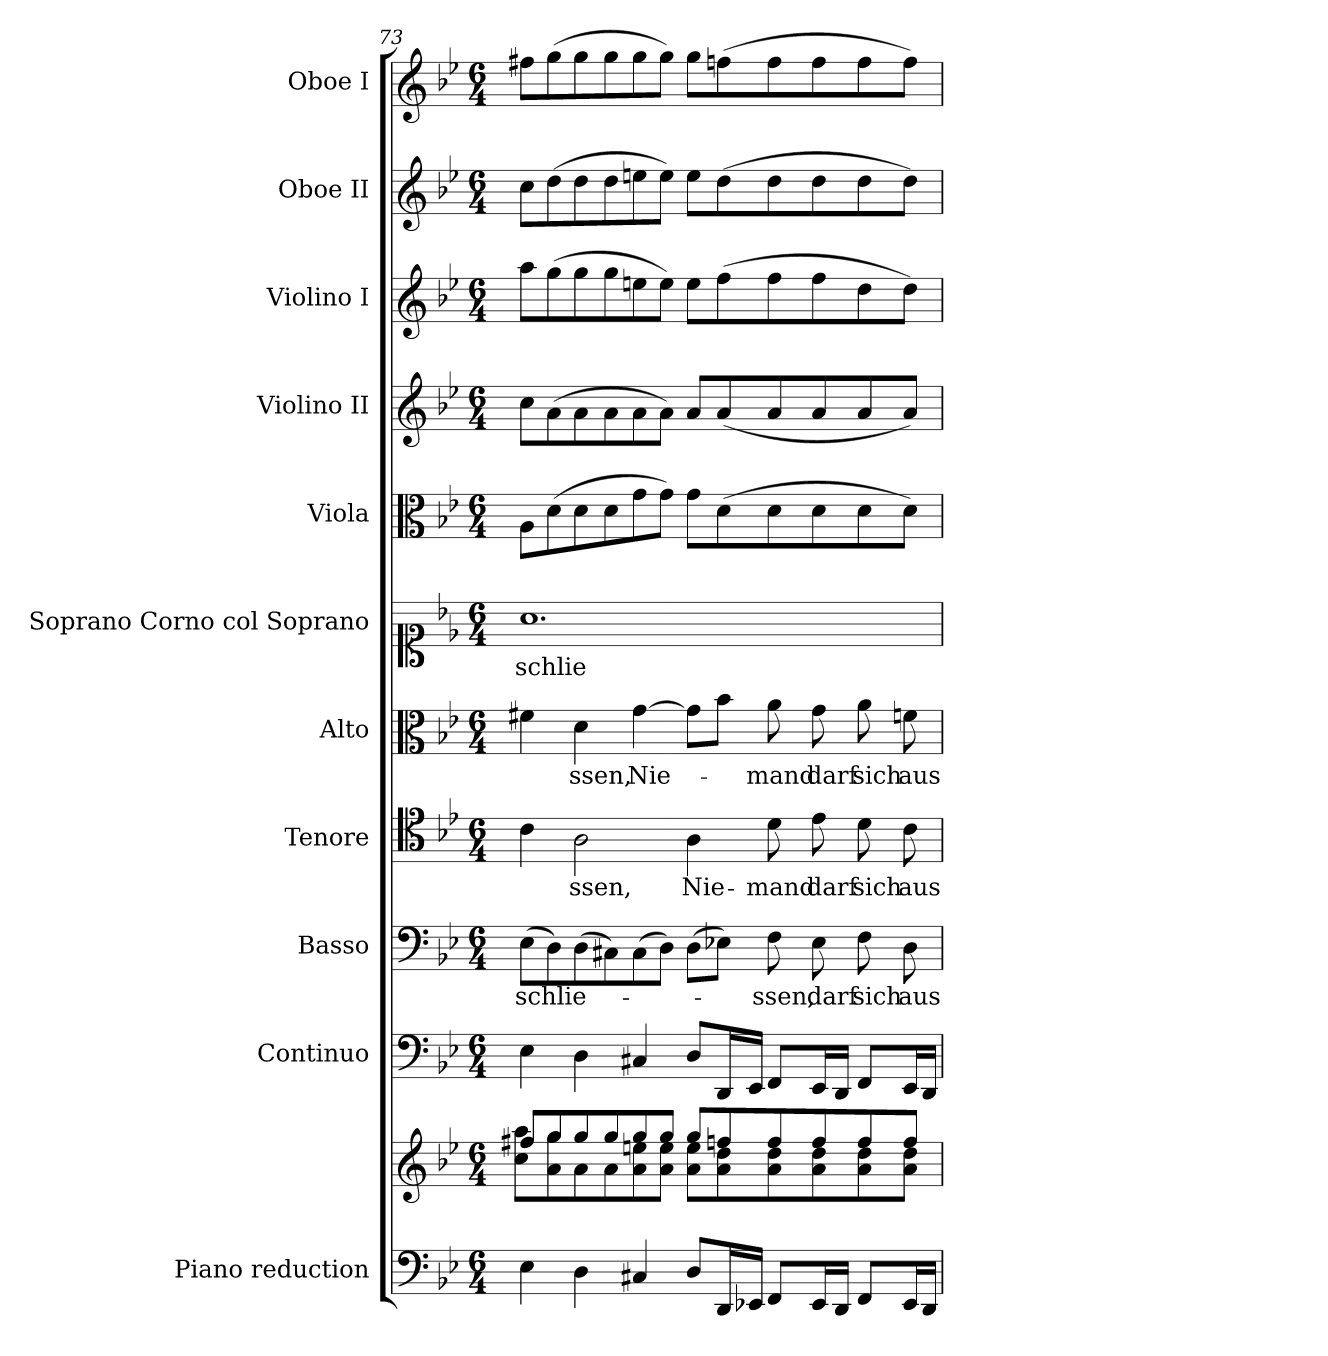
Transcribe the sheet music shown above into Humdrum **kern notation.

**kern	**kern	**kern	**kern	**text	**kern	**text	**kern	**text	**kern	**text	**kern	**kern	**kern	**kern	**kern
*part11	*part11	*part10	*part9	*part9	*part8	*part8	*part7	*part7	*part6	*part6	*part5	*part4	*part3	*part2	*part1
*staff12	*staff11	*staff10	*staff9	*staff9	*staff8	*staff8	*staff7	*staff7	*staff6	*staff6	*staff5	*staff4	*staff3	*staff2	*staff1
*I"Piano reduction	*	*I"Continuo	*I"Basso	*	*I"Tenore	*	*I"Alto	*	*I"Soprano Corno col Soprano	*	*I"Viola	*I"Violino II	*I"Violino I	*I"Oboe II	*I"Oboe I
*I'Pno	*	*	*	*	*	*	*	*	*	*	*I'Vla	*I'Vln	*I'Vln	*I'Ob	*I'Ob
*clefF4	*clefG2	*clefF4	*clefF4	*	*clefC4	*	*clefC3	*	*clefC1	*	*clefC3	*clefG2	*clefG2	*clefG2	*clefG2
*k[b-e-]	*k[b-e-]	*k[b-e-]	*k[b-e-]	*	*k[b-e-]	*	*k[b-e-]	*	*k[b-e-]	*	*k[b-e-]	*k[b-e-]	*k[b-e-]	*k[b-e-]	*k[b-e-]
*M6/4	*M6/4	*M6/4	*M6/4	*	*M6/4	*	*M6/4	*	*M6/4	*	*M6/4	*M6/4	*M6/4	*M6/4	*M6/4
=73	=73	=73	=73	=73	=73	=73	=73	=73	=73	=73	=73	=73	=73	=73	=73
*	*^	*	*	*	*	*	*	*	*	*	*	*	*	*	*
!	!	!	!	!	!LO:LY:b	!	!	!	!	!	!LO:LY:b	!	!	!	!	!
4E-\	8ff#X/L	8cc\ 8aa\L	4E-\	(8E-\L	-schlie-	4c\	.	4f#X\	.	1.a	-schlie-	8A\L	8cc\L	8aa\L	8cc\L	8ff#X\L
.	8gg/	8a\ 8gg\	.	8D\)	.	.	.	.	.	.	.	(8d\	(8a\	(8gg\	(8dd\	(8gg\
!	!	!	!	!	!	!	!LO:LY:b	!	!LO:LY:b	!	!	!	!	!	!	!
4D\	8gg/	8a\	4D\	(8D\	.	2A\	-ssen,	4d\	-ssen,	.	.	8d\	8a\	8gg\	8dd\	8gg\
.	8gg/	8a\	.	8C#X\)	.	.	.	.	.	.	.	8d\	8a\	8gg\	8dd\	8gg\
!	!	!	!	!	!	!	!	!	!LO:LY:b	!	!	!	!	!	!	!
4C#X/	8gg/	8a\ 8een\	4C#X/	(8C#\	.	.	.	[4g\	Nie-	.	.	8g\	8a\	8een\	8een\	8gg\
.	8gg/J	8a\ 8ee\J	.	8D\J)	.	.	.	.	.	.	.	8g\J)	8a\J)	8ee\J)	8ee\J)	8gg\J)
!	!	!	!	!	!	!	!LO:LY:b	!	!	!	!	!	!	!	!	!
8D/L	8gg/L	8a\ 8ee\L	8D/L	(8D\L	.	4A\	Nie-	8g\L]	.	.	.	8g\L	8a/L	8ee\L	8ee\L	8gg\L
16DD/L	8ffn/	8a\ 8dd\	16DD/L	8E-X\J)	.	.	.	8b-\J	.	.	.	(8d\	(8a/	(8ff\	(8dd\	(8ffn\
16EE-X/JJ	.	.	16EE-/JJ	.	.	.	.	.	.	.	.	.	.	.	.	.
!	!	!	!	!	!LO:LY:b	!	!LO:LY:b	!	!LO:LY:b	!	!	!	!	!	!	!
8FF/L	8ff/	8a\ 8dd\	8FF/L	8F\	-ssen,	8d\	-mand	8a\	-mand	.	.	8d\	8a/	8ff\	8dd\	8ff\
!	!	!	!	!	!LO:LY:b	!	!LO:LY:b	!	!LO:LY:b	!	!	!	!	!	!	!
16EE-/L	8ff/	8a\ 8dd\	16EE-/L	8E-\	darf	8e-\	darf	8g\	darf	.	.	8d\	8a/	8ff\	8dd\	8ff\
16DD/JJ	.	.	16DD/JJ	.	.	.	.	.	.	.	.	.	.	.	.	.
!	!	!	!	!	!LO:LY:b	!	!LO:LY:b	!	!LO:LY:b	!	!	!	!	!	!	!
8FF/L	8ff/	8a\ 8dd\	8FF/L	8F\	sich	8d\	sich	8a\	sich	.	.	8d\	8a/	8dd\	8dd\	8ff\
!	!	!	!	!	!LO:LY:b	!	!LO:LY:b	!	!LO:LY:b	!	!	!	!	!	!	!
16EE-/L	8ff/J	8a\ 8dd\J	16EE-/L	8D\	aus-	8c\	aus-	8fn\	aus-	.	.	8d\J)	8a/J)	8dd\J)	8dd\J)	8ff\J)
16DD/JJ	.	.	16DD/JJ	.	.	.	.	.	.	.	.	.	.	.	.	.
*	*v	*v	*	*	*	*	*	*	*	*	*	*	*	*	*	*
=	=	=	=	=	=	=	=	=	=	=	=	=	=	=	=
*-	*-	*-	*-	*-	*-	*-	*-	*-	*-	*-	*-	*-	*-	*-	*-
